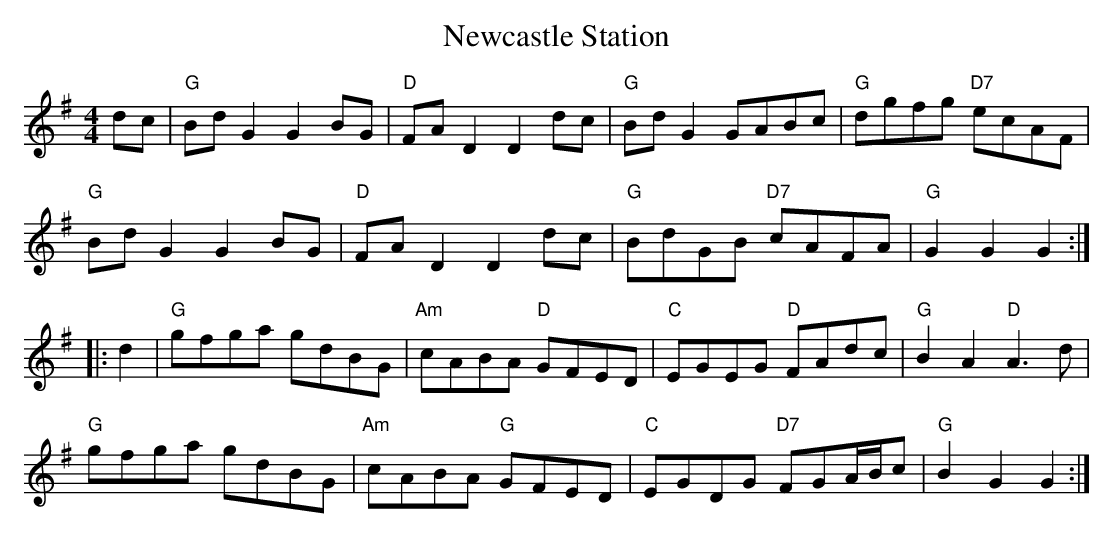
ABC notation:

X:1
T:Newcastle Station
M:4/4
L:1/4
K:G
d/2c/2|"G"B/2d/2G GB/2G/2|"D"F/2A/2D Dd/2c/2|"G"B/2d/2G G/2A/2B/2c/2|\
"G"d/2g/2f/2g/2 "D7"e/2c/2A/2F/2|
"G"B/2d/2G GB/2G/2|"D"F/2A/2D Dd/2c/2|"G"B/2d/2G/2B/2 "D7"c/2A/2F/2A/2|"G"GG G\
:|
|:d|"G"g/2f/2g/2a/2 g/2d/2B/2G/2|"Am"c/2A/2B/2A/2 "D"G/2F/2E/2D/2|\
"C"E/2G/2E/2G/2 "D"F/2A/2d/2c/2|"G"BA "D"A3/2d/2|
"G"g/2f/2g/2a/2 g/2d/2B/2G/2|"Am"c/2A/2B/2A/2 "G"G/2F/2E/2D/2|\
"C"E/2G/2D/2G/2 "D7"F/2G/2A/4B/4c/2|"G"BG G:|
